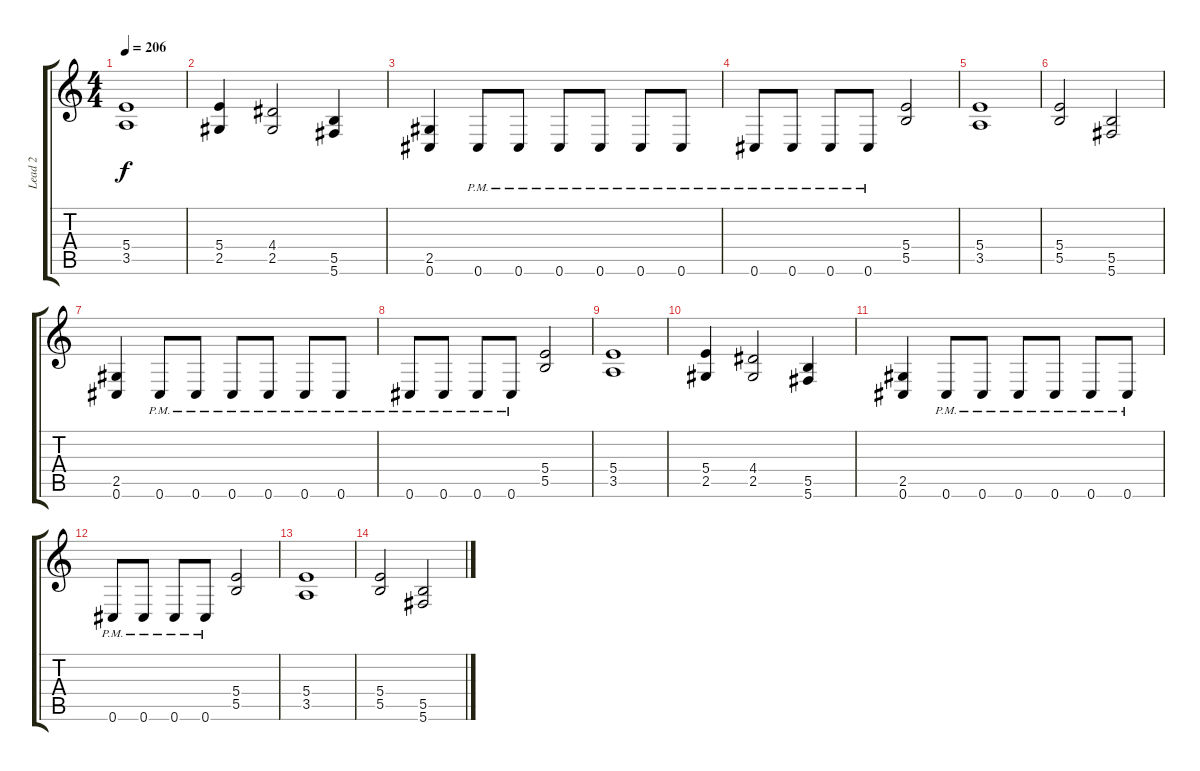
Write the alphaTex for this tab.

\track ("Lead 2" "Lead 2") {instrument distortionguitar}
\staff {score tabs}
\tuning (Db4 Ab3 E3 B2 Gb2 Db2) {hide}
\ts (4 4)
\tempo 206
\clef g2
\ks c
(5.4 3.5).1{dy f} |
(5.4 2.5).4 (4.4 2.5).2 (5.5 5.6).4 |
(2.5 0.6).4 0.6{pm}.8 0.6{pm}.8 0.6{pm}.8 0.6{pm}.8 0.6{pm}.8 0.6{pm}.8 |
0.6{pm}.8 0.6{pm}.8 0.6{pm}.8 0.6{pm}.8 (5.4 5.5).2 |
(5.4 3.5).1 |
(5.4 5.5).2 (5.5 5.6).2 |
(2.5 0.6).4 0.6{pm}.8 0.6{pm}.8 0.6{pm}.8 0.6{pm}.8 0.6{pm}.8 0.6{pm}.8 |
0.6{pm}.8 0.6{pm}.8 0.6{pm}.8 0.6{pm}.8 (5.4 5.5).2 |
(5.4 3.5).1 |
(5.4 2.5).4 (4.4 2.5).2 (5.5 5.6).4 |
(2.5 0.6).4 0.6{pm}.8 0.6{pm}.8 0.6{pm}.8 0.6{pm}.8 0.6{pm}.8 0.6{pm}.8 |
0.6{pm}.8 0.6{pm}.8 0.6{pm}.8 0.6{pm}.8 (5.4 5.5).2 |
(5.4 3.5).1 |
(5.4 5.5).2 (5.5 5.6).2
